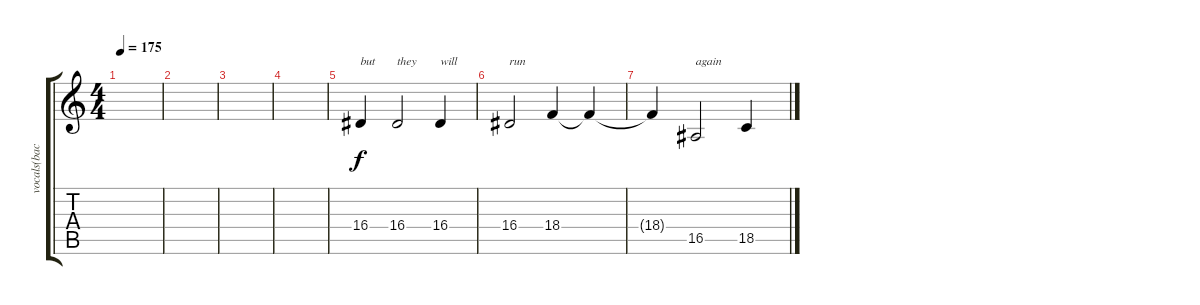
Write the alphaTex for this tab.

\track ("vocals(backup)" "vocals(bac") {instrument lead2sawtooth}
\staff {score tabs}
\tuning (Db4 Ab3 E3 B2 Gb2 B1) {hide}
\ts (4 4)
\tempo 175
\clef g2
\ks c
|
|
|
|
16.4.4{txt "but" dy f} 16.4.2{txt "they"} 16.4.4{txt "will"} |
16.4.2{txt "run"} 18.4.4 18.4{t}.4 |
18.4{t}.4 16.5.2{txt "again"} 18.5.4
